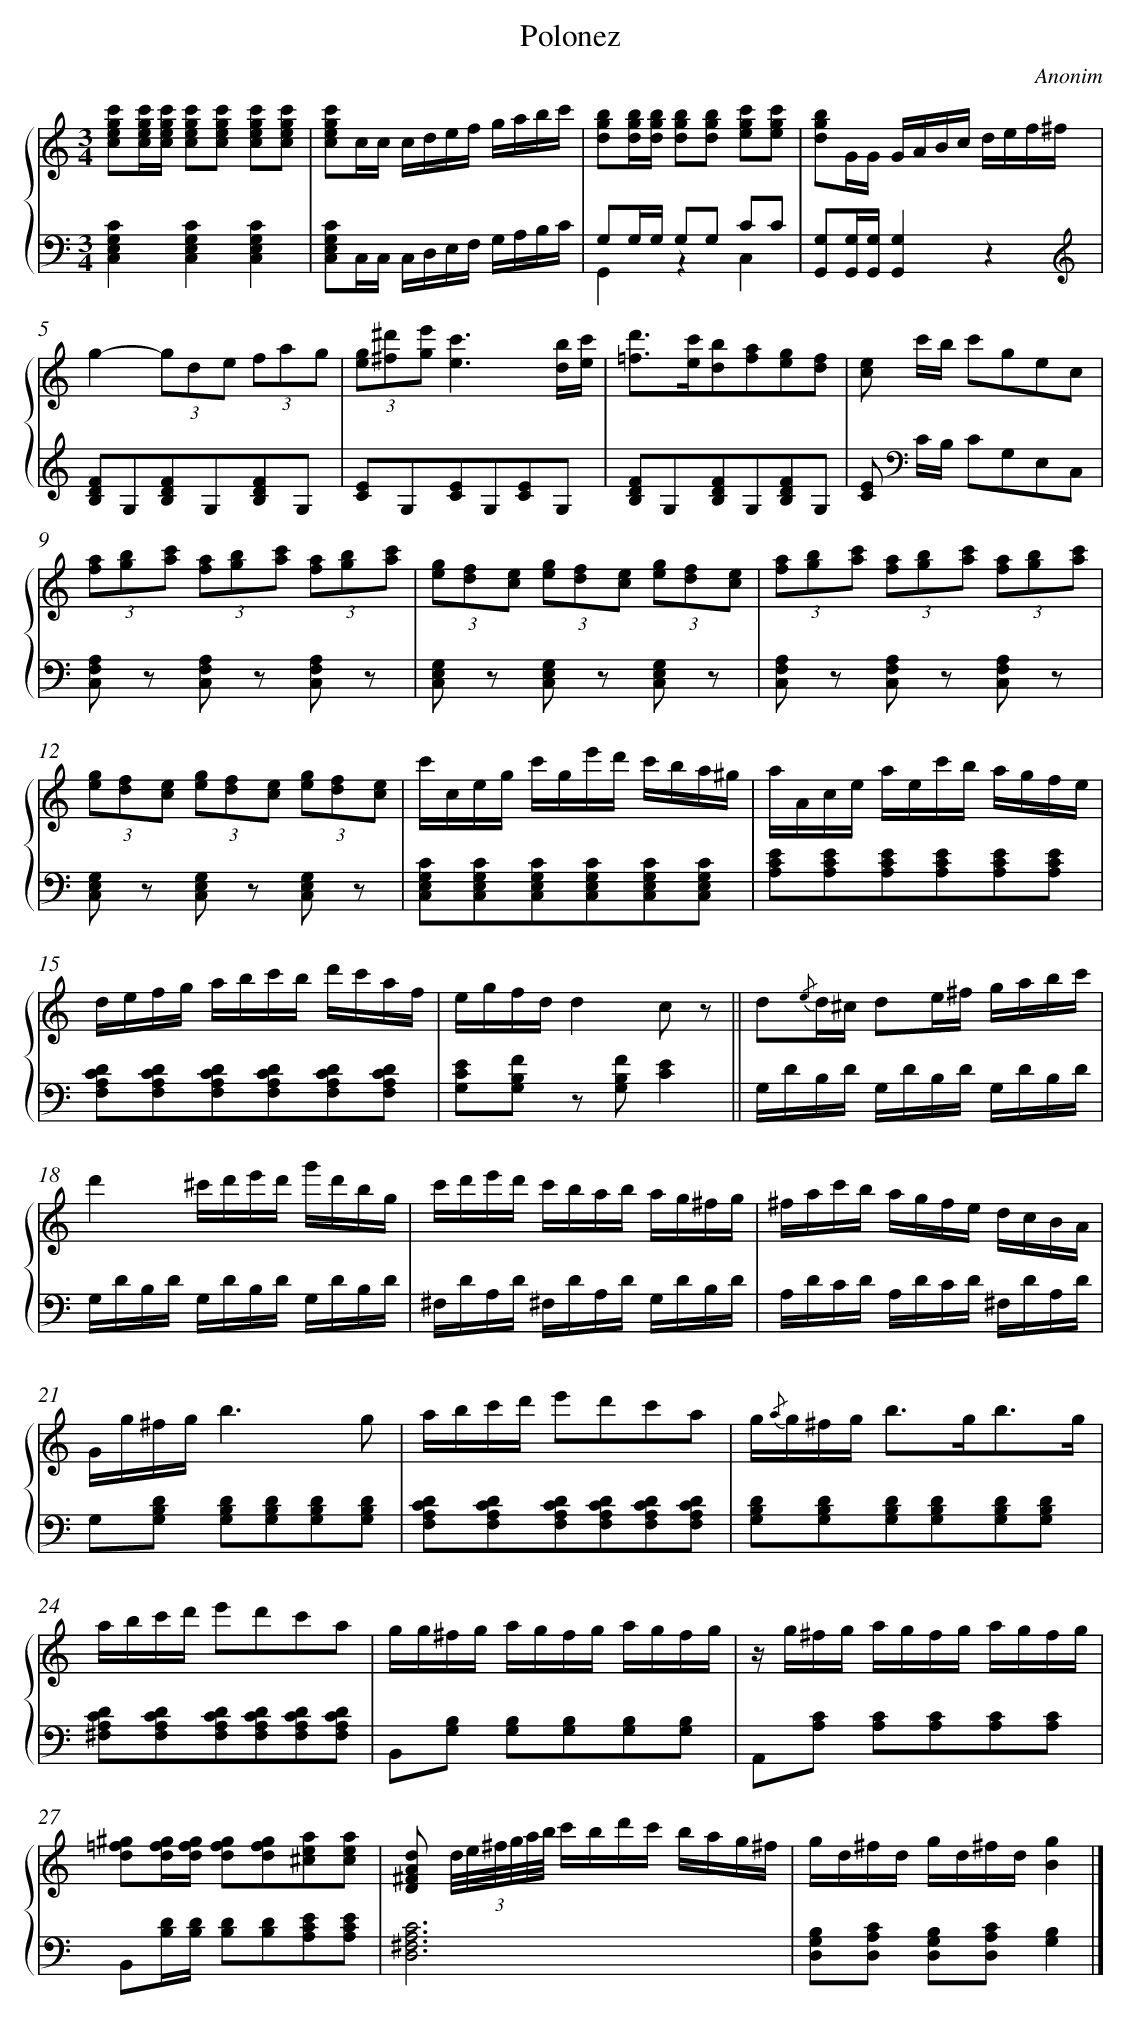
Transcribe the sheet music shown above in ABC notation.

X:1
T: Polonez
C: Anonim
L: 1/8
M: 3/4
%%staves {1 2}
V: 1 clef=treble
V: 2 clef=bass
K: C
[V:1] [c'gec][c'/g/e/c/][c'/g/e/c/] [c'gec][c'gec] [c'gec][c'gec] |
[V:2] [C2G,2E,2C,2][C2G,2E,2C,2][C2G,2E,2C,2] |
[V:1] [c'gec]c/c/ c/d/e/f/ g/a/b/c'/ |
[V:2] [CG,E,C,]C,/C,/ C,/D,/E,/F,/ G,/A,/B,/C/ |
[V:1] [bgd][b/g/d/][b/g/d/] [bgd][bgd] [c'ge][c'ge] |
[V:2] G,G,/G,/ G,G, CC & G,,2z2C,2 |
[V:1] [bgd]G/G/ G/A/B/c/ d/e/f/^f/ |
[V:2] [G,G,,][G,/G,,/][G,/G,,/][G,2G,,2]z2 |
[V:1] g2-(3gde (3fag |
[V:2] [K:clef=treble][FDB,]G,[FDB,]G,[FDB,]G, |
[V:1] (3[ge][^d'^f][e'g][c'3e3][b/d/][c'/e/] |
[V:2] [EC]G,[EC]G,[EC]G, |
[V:1] [d'=f]>[c'e][bd][af][ge][fd] |
[V:2] [FDB,]G,[FDB,]G,[FDB,]G, |
[V:1] [ec] c'/b/ c'gec |
[V:2] [EC][K:clef=bass] C/B,/ CG,E,C, |
[V:1] (3[af][bg][c'a] (3[af][bg][c'a] (3[af][bg][c'a] |
[V:2] [A,F,C,] z [A,F,C,] z [A,F,C,] z |
[V:1] (3[ge][fd][ec] (3[ge][fd][ec] (3[ge][fd][ec] |
[V:2] [G,E,C,] z [G,E,C,] z [G,E,C,] z |
[V:1] (3[af][bg][c'a] (3[af][bg][c'a] (3[af][bg][c'a] |
[V:2] [A,F,C,] z [A,F,C,] z [A,F,C,] z |
[V:1] (3[ge][fd][ec] (3[ge][fd][ec] (3[ge][fd][ec] |
[V:2] [G,E,C,] z [G,E,C,] z [G,E,C,] z |
[V:1] c'/c/e/g/ c'/g/e'/d'/ c'/b/a/^g/ |
[V:2] [CG,E,C,][CG,E,C,][CG,E,C,][CG,E,C,][CG,E,C,][CG,E,C,] |
[V:1] a/A/c/e/ a/e/c'/b/ a/g/f/e/ |
[V:2] [ECA,][ECA,][ECA,][ECA,][ECA,][ECA,] |
[V:1] d/e/f/g/ a/b/c'/b/ d'/c'/a/f/ |
[V:2] [DCA,F,][DCA,F,][DCA,F,][DCA,F,][DCA,F,][DCA,F,] |
[V:1] e/g/f/d/d2c z ||
[V:2] [ECG,][FB,G,] z [FB,G,][E2C2] ||
[V:1] d{/e}d/^c/ de/^f/ g/a/b/c'/ |
[V:2] G,/D/B,/D/ G,/D/B,/D/ G,/D/B,/D/ |
[V:1] d'2^c'/d'/e'/d'/ g'/d'/b/g/ |
[V:2] G,/D/B,/D/ G,/D/B,/D/ G,/D/B,/D/ |
[V:1] c'/d'/e'/d'/ c'/b/a/b/ a/g/^f/g/ |
[V:2] ^F,/D/A,/D/ ^F,/D/A,/D/ G,/D/B,/D/ |
[V:1] ^f/a/c'/b/ a/g/f/e/ d/c/B/A/ |
[V:2] A,/D/C/D/ A,/D/C/D/ ^F,/D/A,/D/ |
[V:1] G/g/^f/g/b3g |
[V:2] G,[DB,G,] [DB,G,][DB,G,][DB,G,][DB,G,] |
[V:1] a/b/c'/d'/ e'd'c'a |
[V:2] [DCA,F,][DCA,F,][DCA,F,][DCA,F,][DCA,F,][DCA,F,] |
[V:1] g/{/a}g/^f/g< bg<bg/ |
[V:2] [DB,G,][DB,G,][DB,G,][DB,G,][DB,G,][DB,G,] |
[V:1] a/b/c'/d'/ e'd'c'a |
[V:2] [DCA,^F,][DCA,F,][DCA,F,][DCA,F,][DCA,F,][DCA,F,] |
[V:1] g/g/^f/g/ a/g/f/g/ a/g/f/g/ |
[V:2] B,,[B,G,] [B,G,][B,G,][B,G,][B,G,] |
[V:1] z/ g/^f/g/ a/g/f/g/ a/g/f/g/ |
[V:2] A,,[CA,] [CA,][CA,][CA,][CA,] |
[V:1] [^g=fd][g/f/d/][g/f/d/] [gfd][gfd][ae^c][aec] |
[V:2] B,,[D/B,/][D/B,/] [DB,][DB,][ECA,][ECA,] |
[V:1] [dA^FD] (3:2:6d//e//^f//g//a//b// c'/b/d'/c'/ b/a/g/^f/ |
[V:2] [C6A,6^F,6D,6] |
[V:1] g/d/^f/d/ g/d/^f/d/[g2B2] |]
[V:2] [B,G,D,][CA,D,] [B,G,D,][CA,D,][B,2G,2] |]
